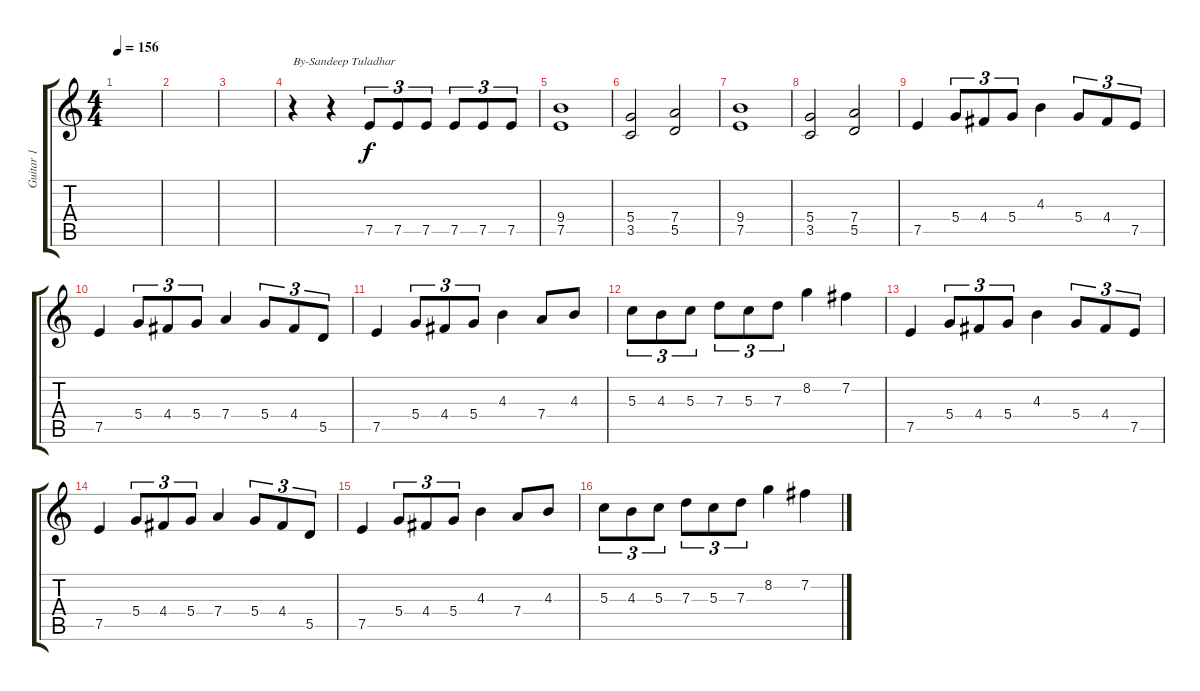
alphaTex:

\track ("Guitar 1" "Guitar 1") {instrument distortionguitar}
\staff {score tabs}
\tuning (E4 B3 G3 D3 A2 D2) {hide}
\ts (4 4)
\tempo 156
\tempo 140
\tempo 156
\clef g2
\ks c
|
|
|
r.4{txt "By-Sandeep Tuladhar"} r.4 7.5.8{tu (3 2)} 7.5.8{tu (3 2)} 7.5.8{tu (3 2)} 7.5.8{tu (3 2)} 7.5.8{tu (3 2)} 7.5.8{tu (3 2)} |
(9.4 7.5).1 |
(5.4 3.5).2 (7.4 5.5).2 |
(9.4 7.5).1 |
(5.4 3.5).2 (7.4 5.5).2 |
7.5.4 5.4.8{tu (3 2)} 4.4.8{tu (3 2)} 5.4.8{tu (3 2)} 4.3.4 5.4.8{tu (3 2)} 4.4.8{tu (3 2)} 7.5.8{tu (3 2)} |
7.5.4 5.4.8{tu (3 2)} 4.4.8{tu (3 2)} 5.4.8{tu (3 2)} 7.4.4 5.4.8{tu (3 2)} 4.4.8{tu (3 2)} 5.5.8{tu (3 2)} |
7.5.4 5.4.8{tu (3 2)} 4.4.8{tu (3 2)} 5.4.8{tu (3 2)} 4.3.4 7.4.8 4.3.8 |
5.3.8{tu (3 2)} 4.3.8{tu (3 2)} 5.3.8{tu (3 2)} 7.3.8{tu (3 2)} 5.3.8{tu (3 2)} 7.3.8{tu (3 2)} 8.2.4 7.2.4 |
7.5.4 5.4.8{tu (3 2)} 4.4.8{tu (3 2)} 5.4.8{tu (3 2)} 4.3.4 5.4.8{tu (3 2)} 4.4.8{tu (3 2)} 7.5.8{tu (3 2)} |
7.5.4 5.4.8{tu (3 2)} 4.4.8{tu (3 2)} 5.4.8{tu (3 2)} 7.4.4 5.4.8{tu (3 2)} 4.4.8{tu (3 2)} 5.5.8{tu (3 2)} |
7.5.4 5.4.8{tu (3 2)} 4.4.8{tu (3 2)} 5.4.8{tu (3 2)} 4.3.4 7.4.8 4.3.8 |
5.3.8{tu (3 2)} 4.3.8{tu (3 2)} 5.3.8{tu (3 2)} 7.3.8{tu (3 2)} 5.3.8{tu (3 2)} 7.3.8{tu (3 2)} 8.2.4 7.2.4
